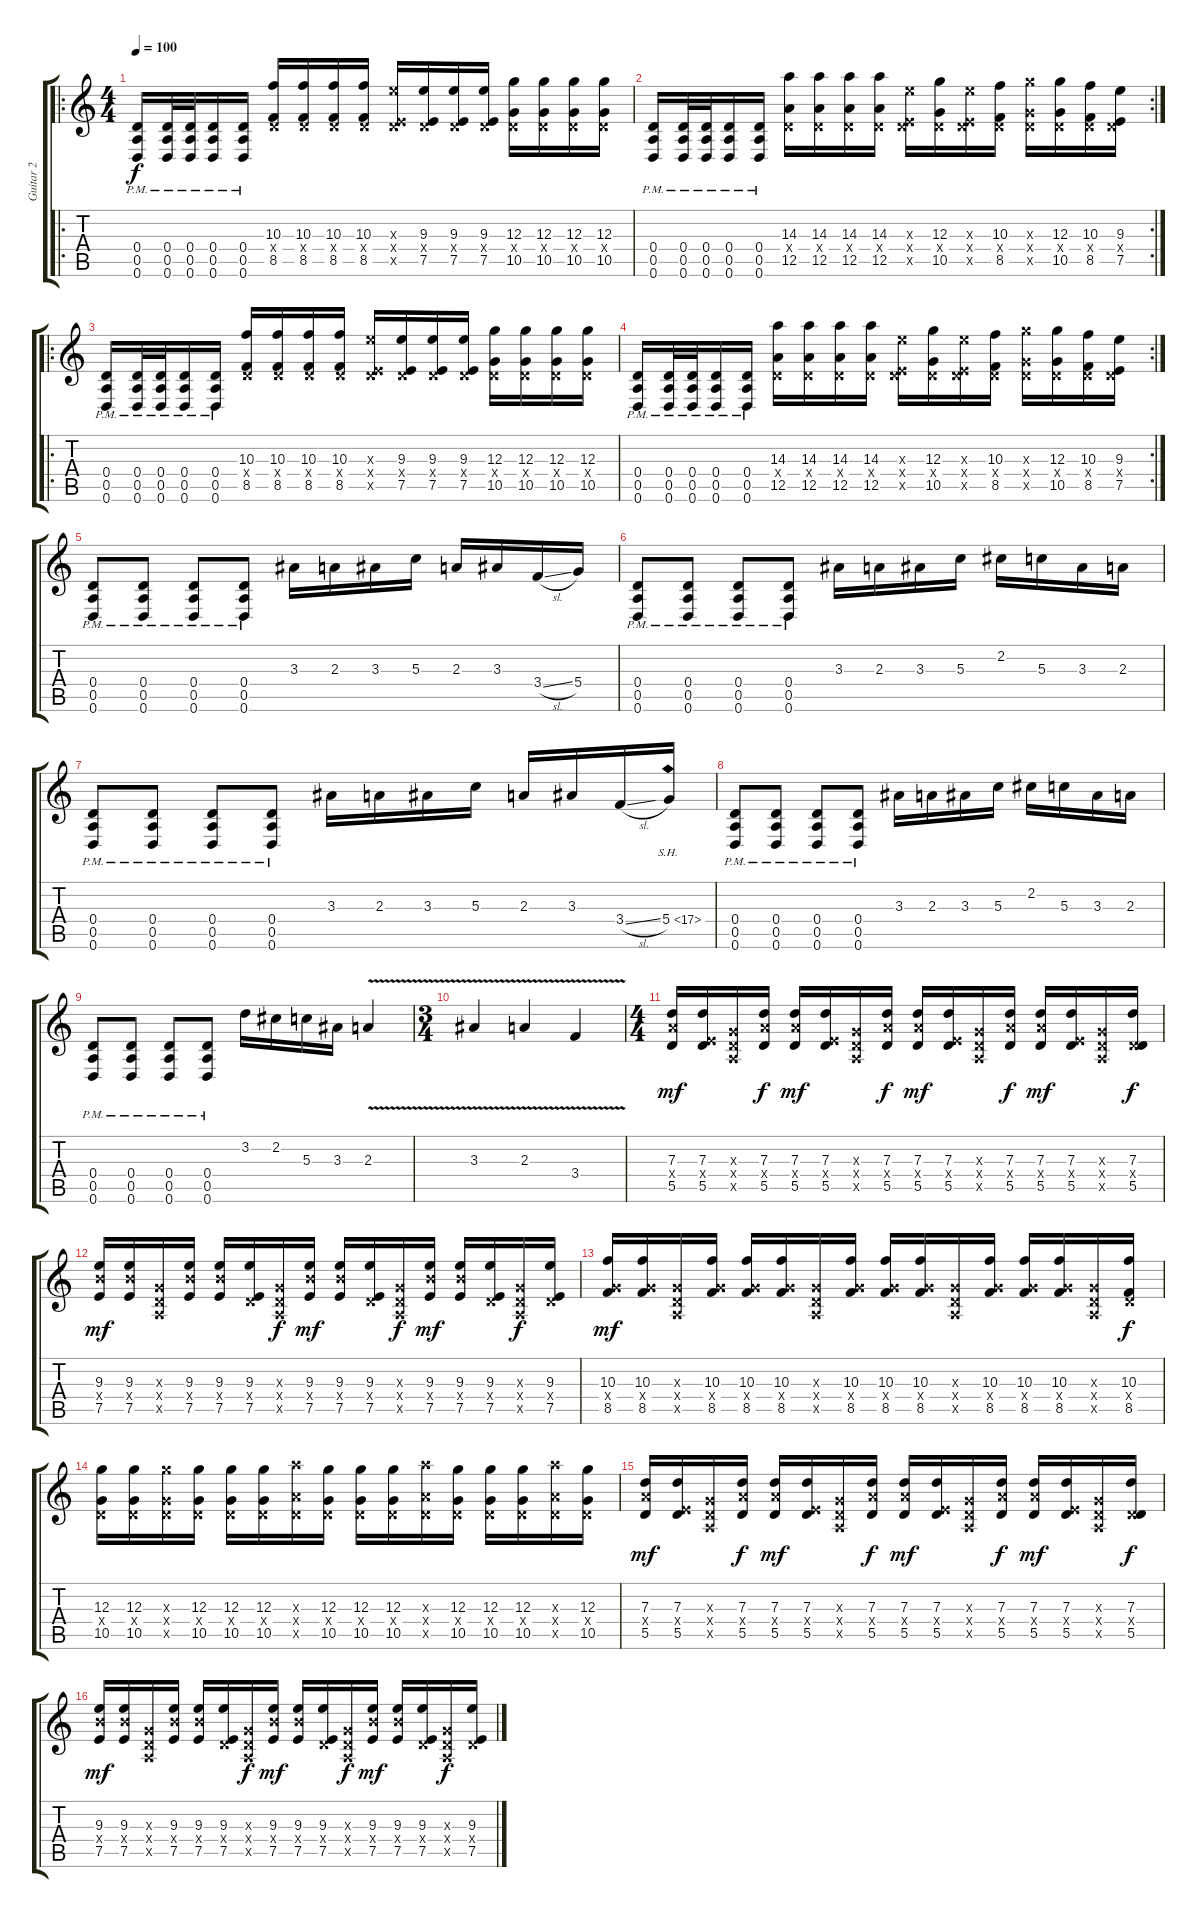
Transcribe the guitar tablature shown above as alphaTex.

\track ("Guitar 2" "Guitar 2") {instrument distortionguitar}
\staff {score tabs}
\tuning (E4 B3 G3 D3 A2 D2) {hide}
\ro
\ts (4 4)
\tempo 100
\clef g2
\ks c
(0.4{pm} 0.5{pm} 0.6{pm}).16{dy f} (0.4{pm} 0.5{pm} 0.6{pm}).32 (0.4{pm} 0.5{pm} 0.6{pm}).32 (0.4{pm} 0.5{pm} 0.6{pm}).16 (0.4{pm} 0.5{pm} 0.6{pm}).16 (10.3 0.4{x} 8.5).16 (10.3 0.4{x} 8.5).16 (10.3 0.4{x} 8.5).16 (10.3 0.4{x} 8.5).16 (9.3{x} 0.4{x} 7.5{x}).16 (9.3 0.4{x} 7.5).16 (9.3 0.4{x} 7.5).16 (9.3 0.4{x} 7.5).16 (12.3 0.4{x} 10.5).16 (12.3 0.4{x} 10.5).16 (12.3 0.4{x} 10.5).16 (12.3 0.4{x} 10.5).16 |
\rc 2
(0.4{pm} 0.5{pm} 0.6{pm}).16 (0.4{pm} 0.5{pm} 0.6{pm}).32 (0.4{pm} 0.5{pm} 0.6{pm}).32 (0.4{pm} 0.5{pm} 0.6{pm}).16 (0.4{pm} 0.5{pm} 0.6{pm}).16 (14.3 0.4{x} 12.5).16 (14.3 0.4{x} 12.5).16 (14.3 0.4{x} 12.5).16 (14.3 0.4{x} 12.5).16 (9.3{x} 0.4{x} 7.5{x}).16 (12.3 0.4{x} 10.5).16 (9.3{x} 0.4{x} 7.5{x}).16 (10.3 0.4{x} 8.5).16 (12.3{x} 0.4{x} 10.5{x}).16 (12.3 0.4{x} 10.5).16 (10.3 0.4{x} 8.5).16 (9.3 0.4{x} 7.5).16 |
\ro
(0.4{pm} 0.5{pm} 0.6{pm}).16 (0.4{pm} 0.5{pm} 0.6{pm}).32 (0.4{pm} 0.5{pm} 0.6{pm}).32 (0.4{pm} 0.5{pm} 0.6{pm}).16 (0.4{pm} 0.5{pm} 0.6{pm}).16 (10.3 0.4{x} 8.5).16 (10.3 0.4{x} 8.5).16 (10.3 0.4{x} 8.5).16 (10.3 0.4{x} 8.5).16 (9.3{x} 0.4{x} 7.5{x}).16 (9.3 0.4{x} 7.5).16 (9.3 0.4{x} 7.5).16 (9.3 0.4{x} 7.5).16 (12.3 0.4{x} 10.5).16 (12.3 0.4{x} 10.5).16 (12.3 0.4{x} 10.5).16 (12.3 0.4{x} 10.5).16 |
\rc 2
(0.4{pm} 0.5{pm} 0.6{pm}).16 (0.4{pm} 0.5{pm} 0.6{pm}).32 (0.4{pm} 0.5{pm} 0.6{pm}).32 (0.4{pm} 0.5{pm} 0.6{pm}).16 (0.4{pm} 0.5{pm} 0.6{pm}).16 (14.3 0.4{x} 12.5).16 (14.3 0.4{x} 12.5).16 (14.3 0.4{x} 12.5).16 (14.3 0.4{x} 12.5).16 (9.3{x} 0.4{x} 7.5{x}).16 (12.3 0.4{x} 10.5).16 (9.3{x} 0.4{x} 7.5{x}).16 (10.3 0.4{x} 8.5).16 (12.3{x} 0.4{x} 10.5{x}).16 (12.3 0.4{x} 10.5).16 (10.3 0.4{x} 8.5).16 (9.3 0.4{x} 7.5).16 |
(0.4{pm} 0.5{pm} 0.6{pm}).8 (0.4{pm} 0.5{pm} 0.6{pm}).8 (0.4{pm} 0.5{pm} 0.6{pm}).8 (0.4{pm} 0.5{pm} 0.6{pm}).8 3.3.16 2.3.16 3.3.16 5.3.16 2.3.16 3.3.16 3.4{sl}.16 5.4.16 |
(0.4{pm} 0.5{pm} 0.6{pm}).8 (0.4{pm} 0.5{pm} 0.6{pm}).8 (0.4{pm} 0.5{pm} 0.6{pm}).8 (0.4{pm} 0.5{pm} 0.6{pm}).8 3.3.16 2.3.16 3.3.16 5.3.16 2.2.16 5.3.16 3.3.16 2.3.16 |
(0.4{pm} 0.5{pm} 0.6{pm}).8 (0.4{pm} 0.5{pm} 0.6{pm}).8 (0.4{pm} 0.5{pm} 0.6{pm}).8 (0.4{pm} 0.5{pm} 0.6{pm}).8 3.3.16 2.3.16 3.3.16 5.3.16 2.3.16 3.3.16 3.4{sl}.16 5.4{sh 12}.16 |
(0.4{pm} 0.5{pm} 0.6{pm}).8 (0.4{pm} 0.5{pm} 0.6{pm}).8 (0.4{pm} 0.5{pm} 0.6{pm}).8 (0.4{pm} 0.5{pm} 0.6{pm}).8 3.3.16 2.3.16 3.3.16 5.3.16 2.2.16 5.3.16 3.3.16 2.3.16 |
(0.4{pm} 0.5{pm} 0.6{pm}).8 (0.4{pm} 0.5{pm} 0.6{pm}).8 (0.4{pm} 0.5{pm} 0.6{pm}).8 (0.4{pm} 0.5{pm} 0.6{pm}).8 3.2.16 2.2.16 5.3.16 3.3.16 2.3{v}.4 |
\ts (3 4)
3.3{v}.4 2.3{v}.4 3.4{v}.4 |
\ts (4 4)
(7.3 7.4{x} 5.5).16{dy mf} (7.3 2.4{x} 5.5).16 (0.3{x} 0.4{x} 0.5{x}).16 (7.3 7.4{x} 5.5).16{dy f} (7.3 7.4{x} 5.5).16{dy mf} (7.3 2.4{x} 5.5).16 (0.3{x} 0.4{x} 0.5{x}).16 (7.3 7.4{x} 5.5).16{dy f} (7.3 7.4{x} 5.5).16{dy mf} (7.3 2.4{x} 5.5).16 (0.3{x} 0.4{x} 0.5{x}).16 (7.3 7.4{x} 5.5).16{dy f} (7.3 7.4{x} 5.5).16{dy mf} (7.3 2.4{x} 5.5).16 (0.3{x} 0.4{x} 0.5{x}).16 (7.3 0.4{x} 5.5).16{dy f} |
(9.3 9.4{x} 7.5).16{dy mf} (9.3 9.4{x} 7.5).16 (0.3{x} 0.4{x} 0.5{x}).16 (9.3 9.4{x} 7.5).16 (9.3 9.4{x} 7.5).16 (9.3 0.4{x} 7.5).16 (0.3{x} 0.4{x} 0.5{x}).16{dy f} (9.3 9.4{x} 7.5).16{dy mf} (9.3 9.4{x} 7.5).16 (9.3 0.4{x} 7.5).16 (0.3{x} 0.4{x} 0.5{x}).16{dy f} (9.3 9.4{x} 7.5).16{dy mf} (9.3 9.4{x} 7.5).16 (9.3 0.4{x} 7.5).16 (0.3{x} 0.4{x} 0.5{x}).16{dy f} (9.3 0.4{x} 7.5).16 |
(10.3 5.4{x} 8.5).16{dy mf} (10.3 5.4{x} 8.5).16 (0.3{x} 0.4{x} 0.5{x}).16 (10.3 5.4{x} 8.5).16 (10.3 5.4{x} 8.5).16 (10.3 5.4{x} 8.5).16 (0.3{x} 0.4{x} 0.5{x}).16 (10.3 5.4{x} 8.5).16 (10.3 5.4{x} 8.5).16 (10.3 5.4{x} 8.5).16 (0.3{x} 0.4{x} 0.5{x}).16 (10.3 5.4{x} 8.5).16 (10.3 5.4{x} 8.5).16 (10.3 5.4{x} 8.5).16 (0.3{x} 0.4{x} 0.5{x}).16 (10.3 0.4{x} 8.5).16{dy f} |
(12.3 0.4{x} 10.5).16 (12.3 0.4{x} 10.5).16 (12.3{x} 0.4{x} 10.5{x}).16 (12.3 0.4{x} 10.5).16 (12.3 0.4{x} 10.5).16 (12.3 0.4{x} 10.5).16 (14.3{x} 0.4{x} 12.5{x}).16 (12.3 0.4{x} 10.5).16 (12.3 0.4{x} 10.5).16 (12.3 0.4{x} 10.5).16 (14.3{x} 0.4{x} 12.5{x}).16 (12.3 0.4{x} 10.5).16 (12.3 0.4{x} 10.5).16 (12.3 0.4{x} 10.5).16 (14.3{x} 0.4{x} 12.5{x}).16 (12.3 0.4{x} 10.5).16 |
(7.3 7.4{x} 5.5).16{dy mf} (7.3 2.4{x} 5.5).16 (0.3{x} 0.4{x} 0.5{x}).16 (7.3 7.4{x} 5.5).16{dy f} (7.3 7.4{x} 5.5).16{dy mf} (7.3 2.4{x} 5.5).16 (0.3{x} 0.4{x} 0.5{x}).16 (7.3 7.4{x} 5.5).16{dy f} (7.3 7.4{x} 5.5).16{dy mf} (7.3 2.4{x} 5.5).16 (0.3{x} 0.4{x} 0.5{x}).16 (7.3 7.4{x} 5.5).16{dy f} (7.3 7.4{x} 5.5).16{dy mf} (7.3 2.4{x} 5.5).16 (0.3{x} 0.4{x} 0.5{x}).16 (7.3 0.4{x} 5.5).16{dy f} |
(9.3 9.4{x} 7.5).16{dy mf} (9.3 9.4{x} 7.5).16 (0.3{x} 0.4{x} 0.5{x}).16 (9.3 9.4{x} 7.5).16 (9.3 9.4{x} 7.5).16 (9.3 0.4{x} 7.5).16 (0.3{x} 0.4{x} 0.5{x}).16{dy f} (9.3 9.4{x} 7.5).16{dy mf} (9.3 9.4{x} 7.5).16 (9.3 0.4{x} 7.5).16 (0.3{x} 0.4{x} 0.5{x}).16{dy f} (9.3 9.4{x} 7.5).16{dy mf} (9.3 9.4{x} 7.5).16 (9.3 0.4{x} 7.5).16 (0.3{x} 0.4{x} 0.5{x}).16{dy f} (9.3 0.4{x} 7.5).16
